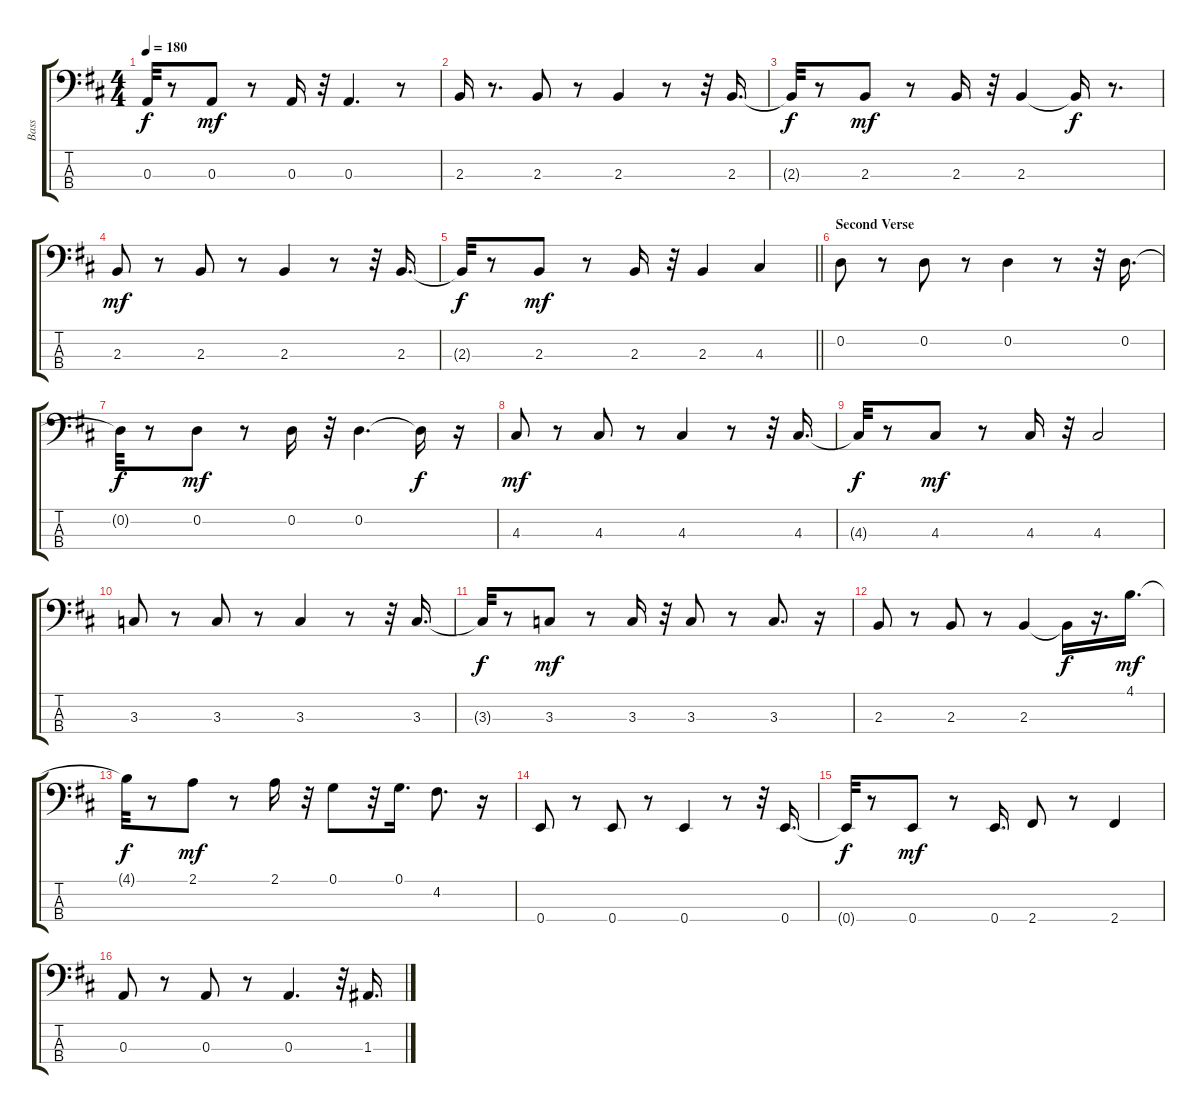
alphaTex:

\track ("Bass" "Bass") {instrument electricbassfinger}
\staff {score tabs}
\tuning (G2 D2 A1 E1) {hide}
\ts (4 4)
\tempo 180
\clef f4
\ks bminor
0.3{t}.32{dy f} r.8 0.3.8{dy mf} r.8 0.3.16 r.32 0.3.4{d} r.8 |
2.3.16 r.8{d} 2.3.8 r.8 2.3.4 r.8 r.32 2.3.16{d} |
2.3{t}.32{dy f} r.8 2.3.8{dy mf} r.8 2.3.16 r.32 2.3.4 2.3{t}.16{dy f} r.8{d} |
2.3.8{dy mf} r.8 2.3.8 r.8 2.3.4 r.8 r.32 2.3.16{d} |
\barLineRight lightlight
2.3{t}.32{dy f} r.8 2.3.8{dy mf} r.8 2.3.16 r.32 2.3.4 4.3.4 |
\section ("" "Second Verse")
0.2.8 r.8 0.2.8 r.8 0.2.4 r.8 r.32 0.2.16{d} |
0.2{t}.32{dy f} r.8 0.2.8{dy mf} r.8 0.2.16 r.32 0.2.4{d} 0.2{t}.16{dy f} r.16 |
4.3.8{dy mf} r.8 4.3.8 r.8 4.3.4 r.8 r.32 4.3.16{d} |
4.3{t}.32{dy f} r.8 4.3.8{dy mf} r.8 4.3.16 r.32 4.3.2 |
3.3.8 r.8 3.3.8 r.8 3.3.4 r.8 r.32 3.3.16{d} |
3.3{t}.32{dy f} r.8 3.3.8{dy mf} r.8 3.3.16 r.32 3.3.8 r.8 3.3.8{d} r.16 |
2.3.8 r.8 2.3.8 r.8 2.3.4 2.3{t}.16{dy f} r.16{d} 4.1.16{d dy mf} |
4.1{t}.32{dy f} r.8 2.1.8{dy mf} r.8 2.1.16 r.32 0.1.8 r.32 0.1.16{d} 4.2.8{d} r.16 |
0.4.8 r.8 0.4.8 r.8 0.4.4 r.8 r.32 0.4.16{d} |
0.4{t}.32{dy f} r.8 0.4.8{dy mf} r.8 0.4.16{d} 2.4.8 r.8 2.4.4 |
0.3.8 r.8 0.3.8 r.8 0.3.4{d} r.32 1.3.16{d}
